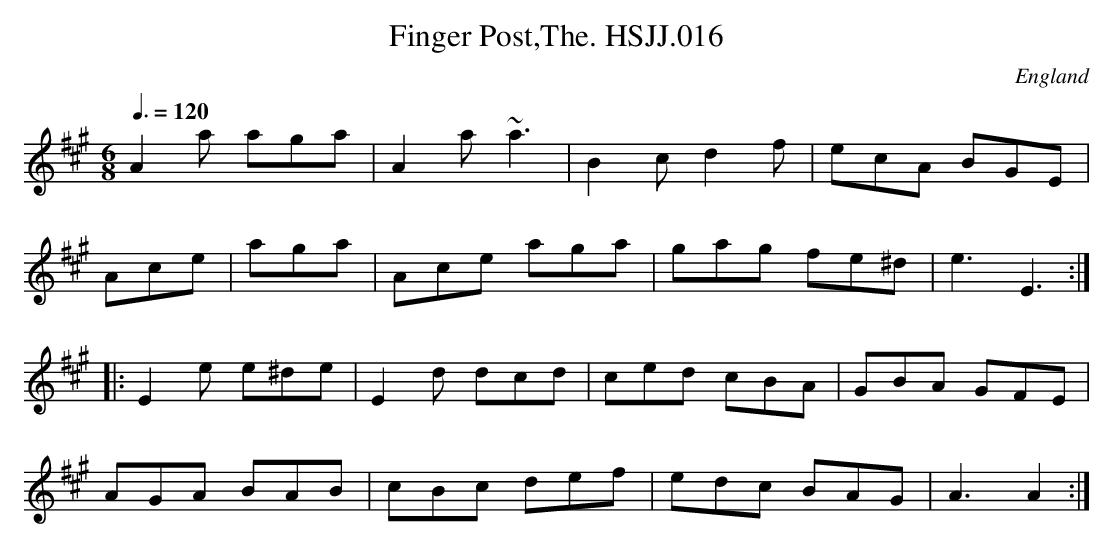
X:1
T:Finger Post,The. HSJJ.016
L:1/8
M:6/8
O:England
Q:3/8=120
K:A
A2a aga|A2a~a3|B2cd2f|ecA BGE|!
Ace|aga|Ace aga|gag fe^d|e3E3:|!
|:E2e e^de|E2d dcd|ced cBA|GBA GFE|!
AGA BAB |cBc def|edc BAG|A3A2:|
